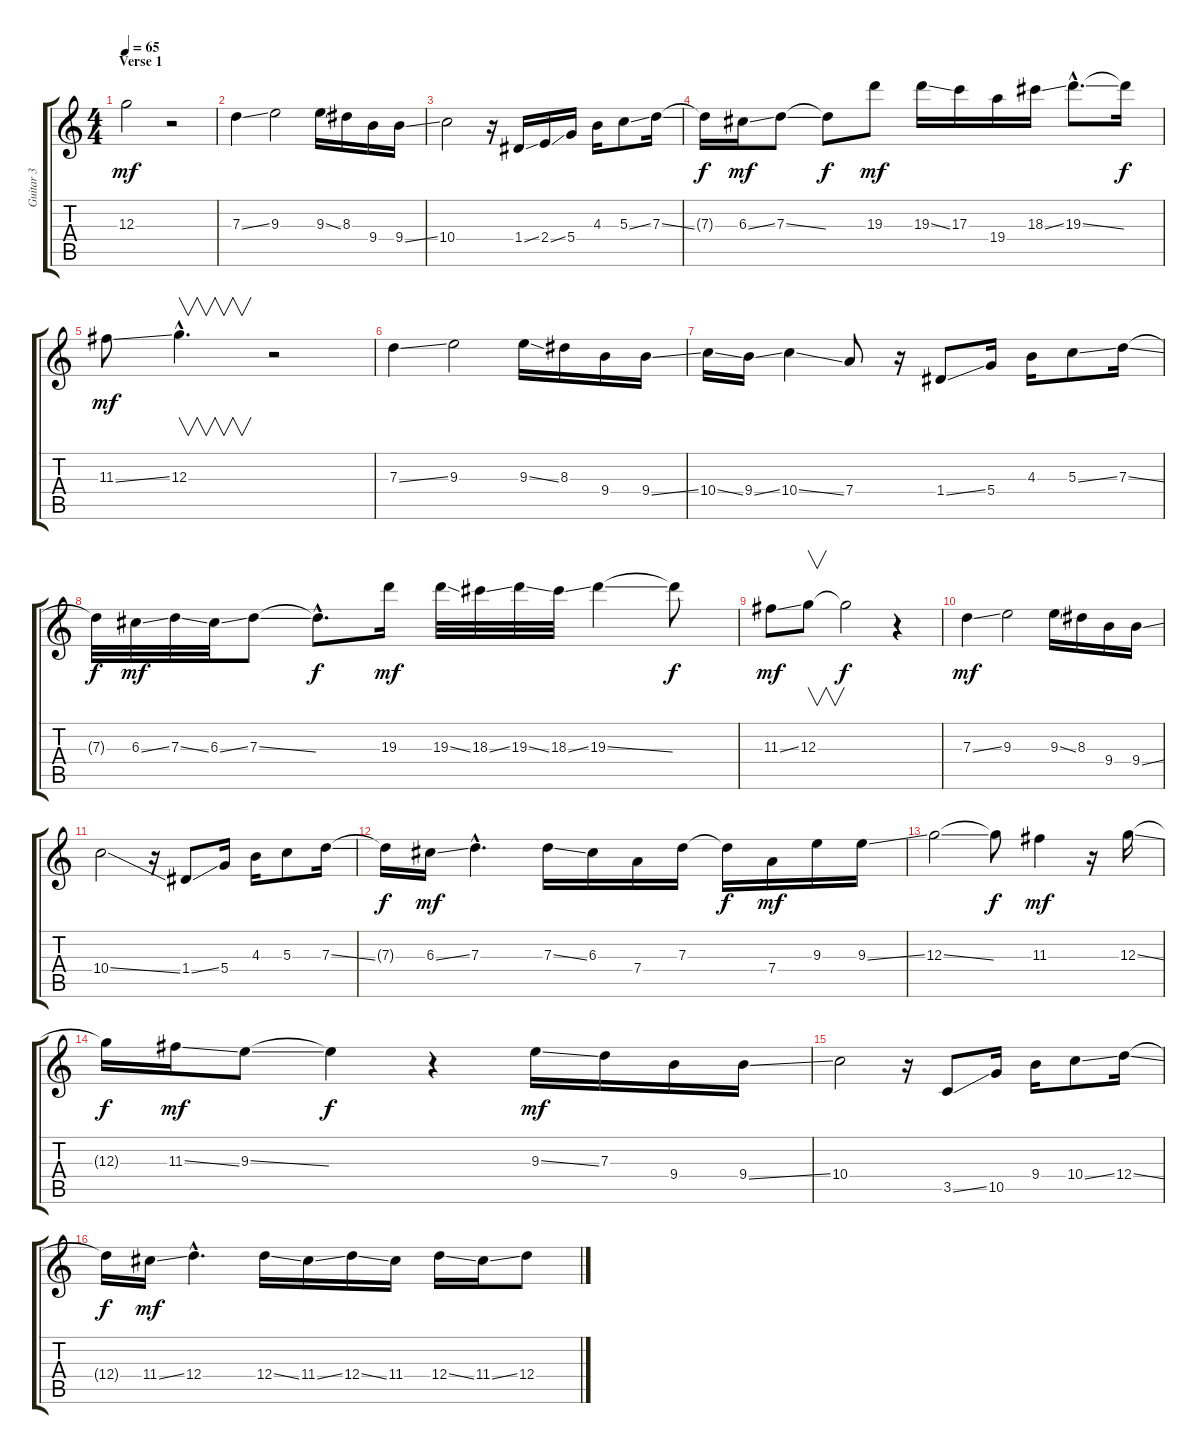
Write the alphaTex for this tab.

\track ("Guitar 3" "Guitar 3") {instrument distortionguitar}
\staff {score tabs}
\tuning (E4 B3 G3 D3 A2 E2) {hide}
\ts (4 4)
\section ("" "Verse 1")
\tempo 65
\clef g2
\ks c
12.3.2{dy mf} r.2 |
7.3{ss}.4 9.3.2 9.3{ss}.16 8.3.16 9.4.16 9.4{ss}.16 |
10.4.2 r.16 1.4{ss}.16 2.4{ss}.16 5.4.16 4.3.16 5.3{ss}.8 7.3{ss}.16 |
7.3{t}.16{dy f} 6.3{ss}.16{dy mf} 7.3{ss}.8 7.3{t}.8{dy f} 19.3.8{dy mf} 19.3{ss}.16 17.3.16 19.4.16 18.3{ss}.16 19.3{ss hac}.8{d} 19.3{t}.16{dy f} |
11.3{ss}.8{dy mf} 12.3{hac}.4{v d} r.2 |
7.3{ss}.4 9.3.2 9.3{ss}.16 8.3.16 9.4.16 9.4{ss}.16 |
10.4{ss}.16 9.4{ss}.16 10.4{ss}.4 7.4.8 r.16 1.4{ss}.8 5.4.16 4.3.16 5.3{ss}.8 7.3{ss}.16 |
7.3{t}.32{dy f} 6.3{ss}.32{dy mf} 7.3{ss}.32 6.3{ss}.32 7.3{ss}.8 7.3{hac t}.8{d dy f} 19.3.16{dy mf} 19.3{ss}.32 18.3{ss}.32 19.3{ss}.32 18.3{ss}.32 19.3{ss}.4 19.3{t}.8{dy f} |
11.3{ss}.8{dy mf} 12.3.8{v} 12.3{t}.2{dy f} r.4 |
7.3{ss}.4{dy mf} 9.3.2 9.3{ss}.16 8.3.16 9.4.16 9.4{ss}.16 |
10.4{ss}.2 r.16 1.4{ss}.8 5.4.16 4.3.16 5.3.8 7.3{ss}.16 |
7.3{t}.16{dy f} 6.3{ss}.16{dy mf} 7.3{hac}.4{d} 7.3{ss}.16 6.3.16 7.4.16 7.3.16 7.3{t}.16{dy f} 7.4.16{dy mf} 9.3.16 9.3{ss}.16 |
12.3{ss}.2 12.3{t}.8{dy f} 11.3.4{dy mf} r.16 12.3{ss}.16 |
12.3{t}.16{dy f} 11.3{ss}.16{dy mf} 9.3{ss}.8 9.3{t}.4{dy f} r.4 9.3{ss}.16{dy mf} 7.3.16 9.4.16 9.4{ss}.16 |
10.4.2 r.16 3.5{ss}.8 10.5.16 9.4.16 10.4{ss}.8 12.4{ss}.16 |
12.4{t}.16{dy f} 11.4{ss}.16{dy mf} 12.4{hac}.4{d} 12.4{ss}.16 11.4{ss}.16 12.4{ss}.16 11.4.16 12.4{ss}.16 11.4{ss}.16 12.4.8
